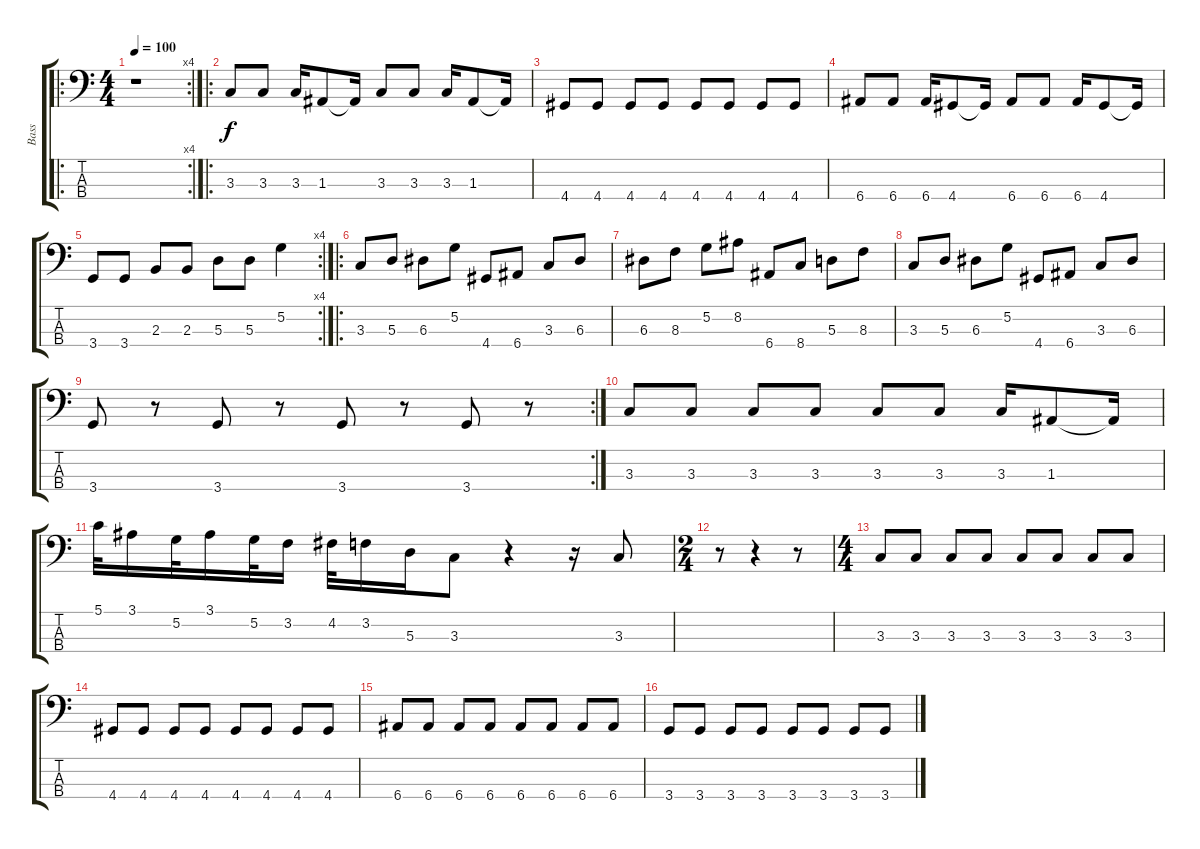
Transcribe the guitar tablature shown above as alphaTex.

\track ("Bass" "Bass") {instrument electricbasspick}
\staff {score tabs}
\tuning (G2 D2 A1 E1) {hide}
\ro
\rc 4
\ts (4 4)
\tempo 100
\clef f4
\ks c
r.1{dy f instrument electricbasspick} |
\ro
3.3.8 3.3.8 3.3.16 1.3.8 1.3{t}.16 3.3.8 3.3.8 3.3.16 1.3.8 1.3{t}.16 |
4.4.8 4.4.8 4.4.8 4.4.8 4.4.8 4.4.8 4.4.8 4.4.8 |
6.4.8 6.4.8 6.4.16 4.4.8 4.4{t}.16 6.4.8 6.4.8 6.4.16 4.4.8 4.4{t}.16 |
\rc 4
3.4.8 3.4.8 2.3.8 2.3.8 5.3.8 5.3.8 5.2.4 |
\ro
3.3.8 5.3.8 6.3.8 5.2.8 4.4.8 6.4.8 3.3.8 6.3.8 |
6.3.8 8.3.8 5.2.8 8.2.8 6.4.8 8.4.8 5.3.8 8.3.8 |
3.3.8 5.3.8 6.3.8 5.2.8 4.4.8 6.4.8 3.3.8 6.3.8 |
\rc 2
3.4.8 r.8 3.4.8 r.8 3.4.8 r.8 3.4.8 r.8 |
3.3.8 3.3.8 3.3.8 3.3.8 3.3.8 3.3.8 3.3.16 1.3.8 1.3{t}.16 |
5.1.32 3.1.16 5.2.32 3.1.16 5.2.32 3.2.16 4.2.32 3.2.16 5.3.16 3.3.8 r.4 r.16 3.3.8 |
\ts (2 4)
r.8 r.4 r.8 |
\ts (4 4)
3.3.8 3.3.8 3.3.8 3.3.8 3.3.8 3.3.8 3.3.8 3.3.8 |
4.4.8 4.4.8 4.4.8 4.4.8 4.4.8 4.4.8 4.4.8 4.4.8 |
6.4.8 6.4.8 6.4.8 6.4.8 6.4.8 6.4.8 6.4.8 6.4.8 |
3.4.8 3.4.8 3.4.8 3.4.8 3.4.8 3.4.8 3.4.8 3.4.8
